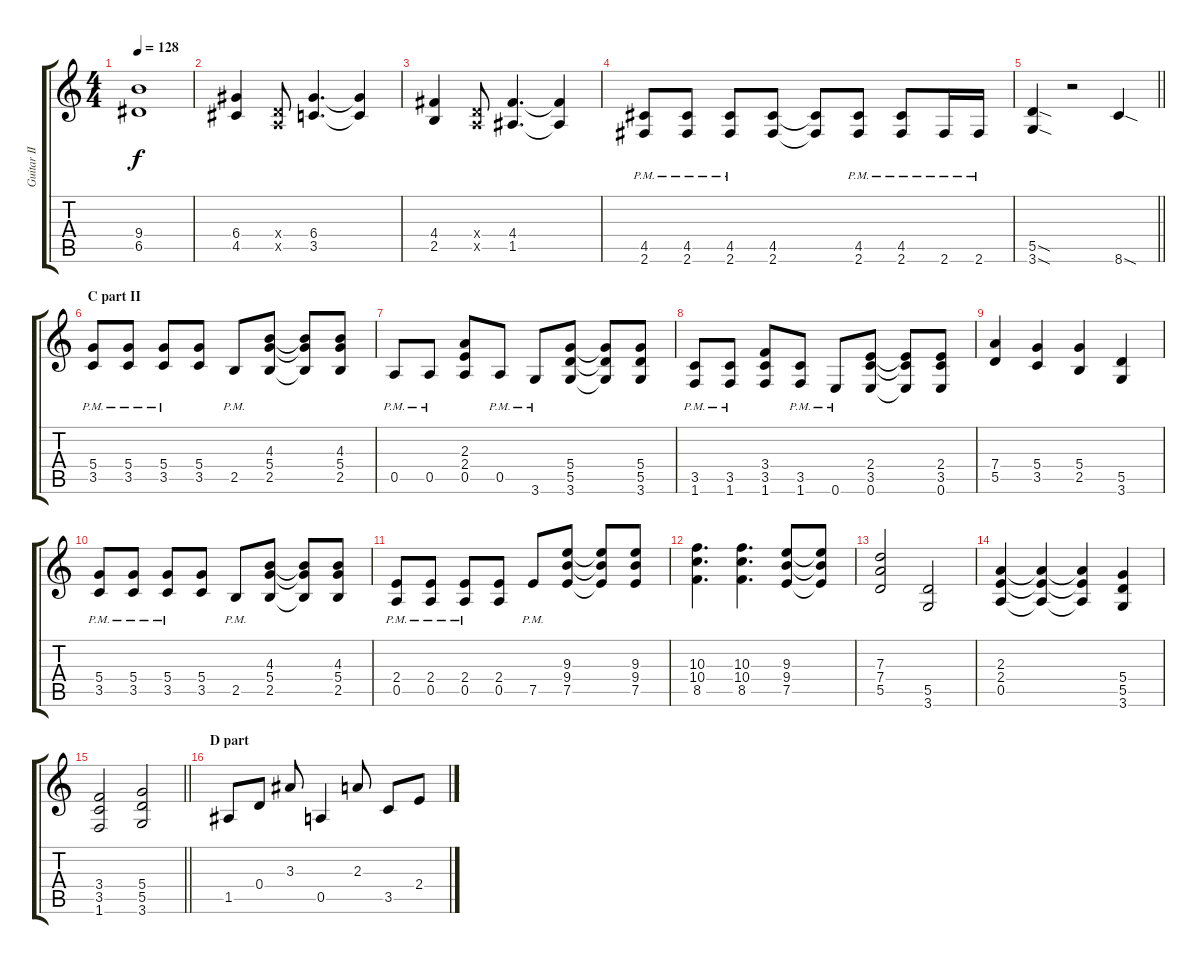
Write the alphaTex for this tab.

\track ("Guitar II" "Guitar II") {instrument distortionguitar}
\staff {score tabs}
\tuning (E4 B3 G3 D3 A2 E2) {hide}
\ts (4 4)
\tempo 128
\clef g2
\ks c
(9.4 6.5).1{dy f} |
(6.4 4.5).4 (0.4{x} 0.5{x}).8 (6.4 3.5).4{d} (6.4{t} 3.5{t}).4 |
(4.4 2.5).4 (0.4{x} 0.5{x}).8 (4.4 1.5).4{d} (4.4{t} 1.5{t}).4 |
(4.5{pm} 2.6{pm}).8 (4.5{pm} 2.6{pm}).8 (4.5{pm} 2.6{pm}).8 (4.5 2.6).8 (4.5{t} 2.6{t}).8 (4.5{pm} 2.6{pm}).8 (4.5{pm} 2.6{pm}).8 2.6{pm}.16 2.6{pm}.16 |
\barLineRight lightlight
(5.5{sod} 3.6{sod}).4 r.2 8.6{sod}.4 |
\section ("" "C part II")
(5.4{pm} 3.5{pm}).8 (5.4{pm} 3.5{pm}).8 (5.4{pm} 3.5{pm}).8 (5.4 3.5).8 2.5{pm}.8 (4.3 5.4 2.5).8 (4.3{t} 5.4{t} 2.5{t}).8 (4.3 5.4 2.5).8 |
0.5{pm}.8 0.5{pm}.8 (2.3 2.4 0.5).8 0.5{pm}.8 3.6{pm}.8 (5.4 5.5 3.6).8 (5.4{t} 5.5{t} 3.6{t}).8 (5.4 5.5 3.6).8 |
(3.5{pm} 1.6).8 (3.5{pm} 1.6).8 (3.4 3.5 1.6).8 (3.5{pm} 1.6).8 0.6{pm}.8 (2.4 3.5 0.6).8 (2.4{t} 3.5{t} 0.6{t}).8 (2.4 3.5 0.6).8 |
(7.4 5.5).4 (5.4 3.5).4 (5.4 2.5).4 (5.5 3.6).4 |
(5.4{pm} 3.5{pm}).8 (5.4{pm} 3.5{pm}).8 (5.4{pm} 3.5{pm}).8 (5.4 3.5).8 2.5{pm}.8 (4.3 5.4 2.5).8 (4.3{t} 5.4{t} 2.5{t}).8 (4.3 5.4 2.5).8 |
(2.4{pm} 0.5{pm}).8 (2.4{pm} 0.5{pm}).8 (2.4{pm} 0.5{pm}).8 (2.4 0.5).8 7.5{pm}.8 (9.3 9.4 7.5).8 (9.3{t} 9.4{t} 7.5{t}).8 (9.3 9.4 7.5).8 |
(10.3 10.4 8.5).4{d} (10.3 10.4 8.5).4{d} (9.3 9.4 7.5).8 (9.3{t} 9.4{t} 7.5{t}).8 |
(7.3 7.4 5.5).2 (5.5 3.6).2 |
(2.3 2.4 0.5).4 (2.3{t} 2.4{t} 0.5{t}).4 (2.3{t} 2.4{t} 0.5{t}).4 (5.4 5.5 3.6).4 |
\barLineRight lightlight
(3.4 3.5 1.6).2 (5.4 5.5 3.6).2 |
\section ("" "D part")
1.5.8{instrument electricguitarclean} 0.4.8 3.3.8 0.5.4 2.3.8 3.5.8 2.4.8
